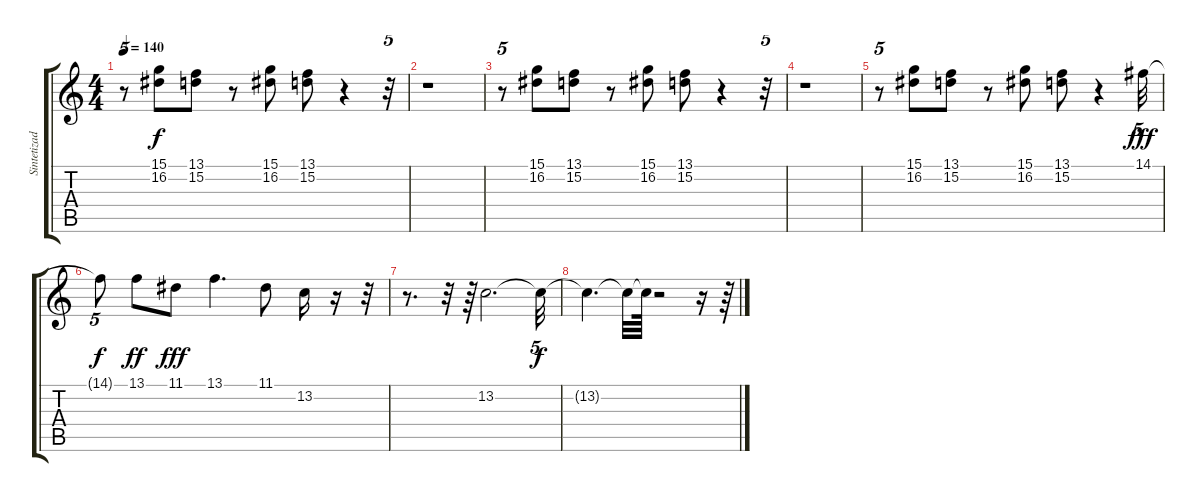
\track ("Sintetizadores" "Sintetizad") {instrument synthbrass1}
\staff {score tabs}
\tuning (E4 B3 G3 D3 A2 E2) {hide}
\ts (4 4)
\tempo 140
\clef g2
\ks c
r.8{tu (5 4) dy f} (15.1 16.2).8 (13.1 15.2).8 r.8 (15.1 16.2).8 (13.1 15.2).8 r.4 r.32{tu (5 4)} |
r.1 |
r.8{tu (5 4)} (15.1 16.2).8 (13.1 15.2).8 r.8 (15.1 16.2).8 (13.1 15.2).8 r.4 r.32{tu (5 4)} |
r.1 |
r.8{tu (5 4)} (15.1 16.2).8 (13.1 15.2).8 r.8 (15.1 16.2).8 (13.1 15.2).8 r.4 14.1.32{tu (5 4) dy fff} |
14.1{t}.8{tu (5 4) dy f} 13.1.8{dy ff} 11.1.8{dy fff} 13.1.4{d} 11.1.8 13.2.16 r.16 r.32{tu (5 4)} |
r.8{d} r.32 r.64 13.2.2{d} 13.2{t}.32{tu (5 4) dy f} |
13.2{t}.4{d} 13.2{t}.32 13.2{t}.64 r.2 r.16 r.64
